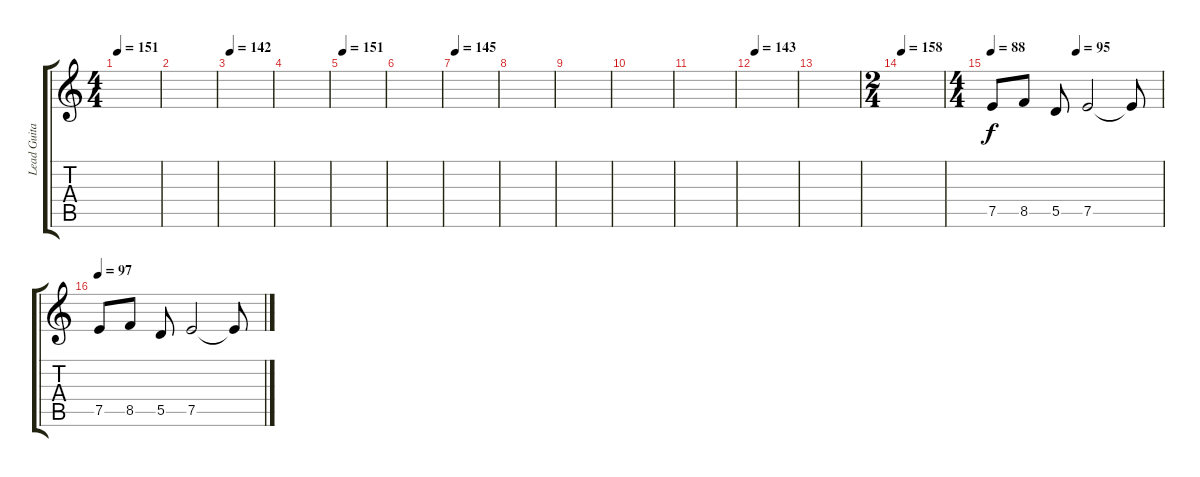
\track ("Lead Guitar" "Lead Guita") {instrument distortionguitar}
\staff {score tabs}
\tuning (E4 B3 G3 D3 A2 E2) {hide}
\ts (4 4)
\tempo 151
\clef g2
\ks c
|
|
\tempo 142
|
|
\tempo 151
|
|
\tempo 145
|
|
|
|
|
\tempo 143
|
|
\ts (2 4)
\tempo 158
|
\ts (4 4)
\tempo 88
\tempo (95 0.5)
7.5.8 8.5.8 5.5.8 7.5.2 7.5{t}.8 |
\tempo 97
7.5.8 8.5.8 5.5.8 7.5.2 7.5{t}.8
